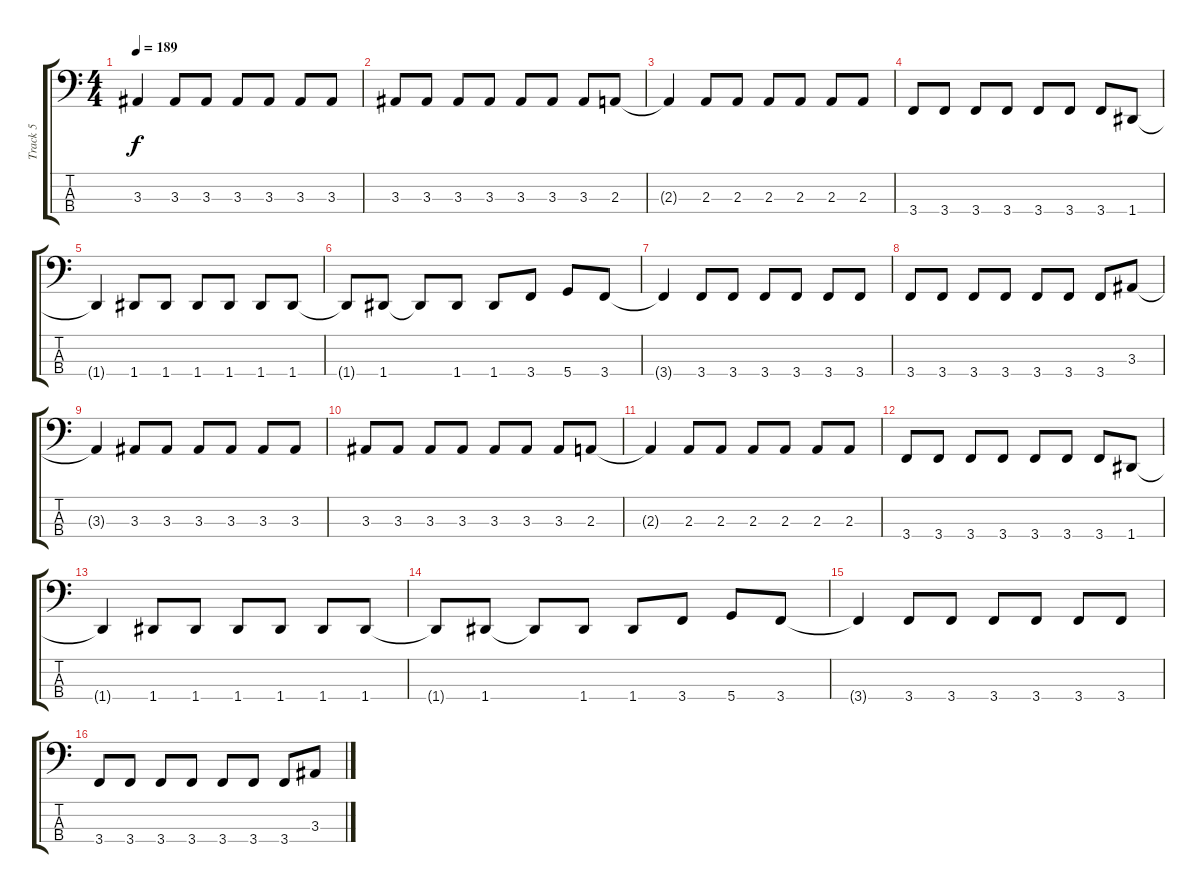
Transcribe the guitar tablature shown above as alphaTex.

\track ("Track 5" "Track 5") {instrument electricbasspick}
\staff {score tabs}
\tuning (F2 C2 G1 D1) {hide}
\ts (4 4)
\tempo 189
\clef f4
\ks c
3.3{t}.4{dy f} 3.3.8 3.3.8 3.3.8 3.3.8 3.3.8 3.3.8 |
3.3.8 3.3.8 3.3.8 3.3.8 3.3.8 3.3.8 3.3.8 2.3.8 |
2.3{t}.4 2.3.8 2.3.8 2.3.8 2.3.8 2.3.8 2.3.8 |
3.4.8 3.4.8 3.4.8 3.4.8 3.4.8 3.4.8 3.4.8 1.4.8 |
1.4{t}.4 1.4.8 1.4.8 1.4.8 1.4.8 1.4.8 1.4.8 |
1.4{t}.8 1.4.8 1.4{t}.8 1.4.8 1.4.8 3.4.8 5.4.8 3.4.8 |
3.4{t}.4 3.4.8 3.4.8 3.4.8 3.4.8 3.4.8 3.4.8 |
3.4.8 3.4.8 3.4.8 3.4.8 3.4.8 3.4.8 3.4.8 3.3.8 |
3.3{t}.4 3.3.8 3.3.8 3.3.8 3.3.8 3.3.8 3.3.8 |
3.3.8 3.3.8 3.3.8 3.3.8 3.3.8 3.3.8 3.3.8 2.3.8 |
2.3{t}.4 2.3.8 2.3.8 2.3.8 2.3.8 2.3.8 2.3.8 |
3.4.8 3.4.8 3.4.8 3.4.8 3.4.8 3.4.8 3.4.8 1.4.8 |
1.4{t}.4 1.4.8 1.4.8 1.4.8 1.4.8 1.4.8 1.4.8 |
1.4{t}.8 1.4.8 1.4{t}.8 1.4.8 1.4.8 3.4.8 5.4.8 3.4.8 |
3.4{t}.4 3.4.8 3.4.8 3.4.8 3.4.8 3.4.8 3.4.8 |
3.4.8 3.4.8 3.4.8 3.4.8 3.4.8 3.4.8 3.4.8 3.3.8
